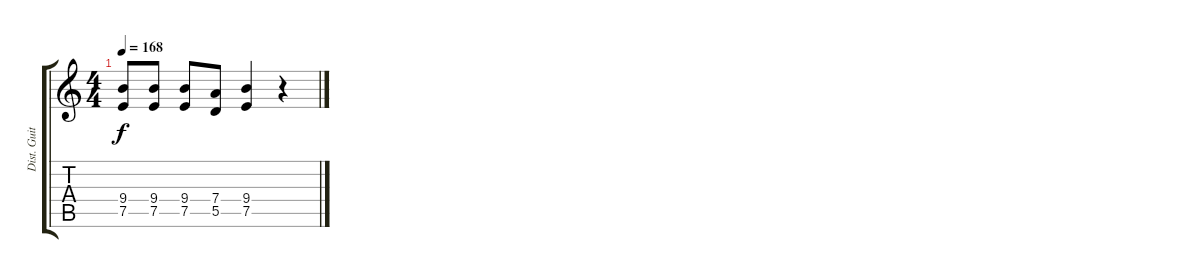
\track ("Dist. Guitar 1" "Dist. Guit") {instrument distortionguitar}
\staff {score tabs}
\tuning (E4 B3 G3 D3 A2 E2) {hide}
\ts (4 4)
\tempo 168
\clef g2
\ks c
(9.4 7.5).8{dy f} (9.4 7.5).8 (9.4 7.5).8 (7.4 5.5).8 (9.4 7.5).4 r.4
